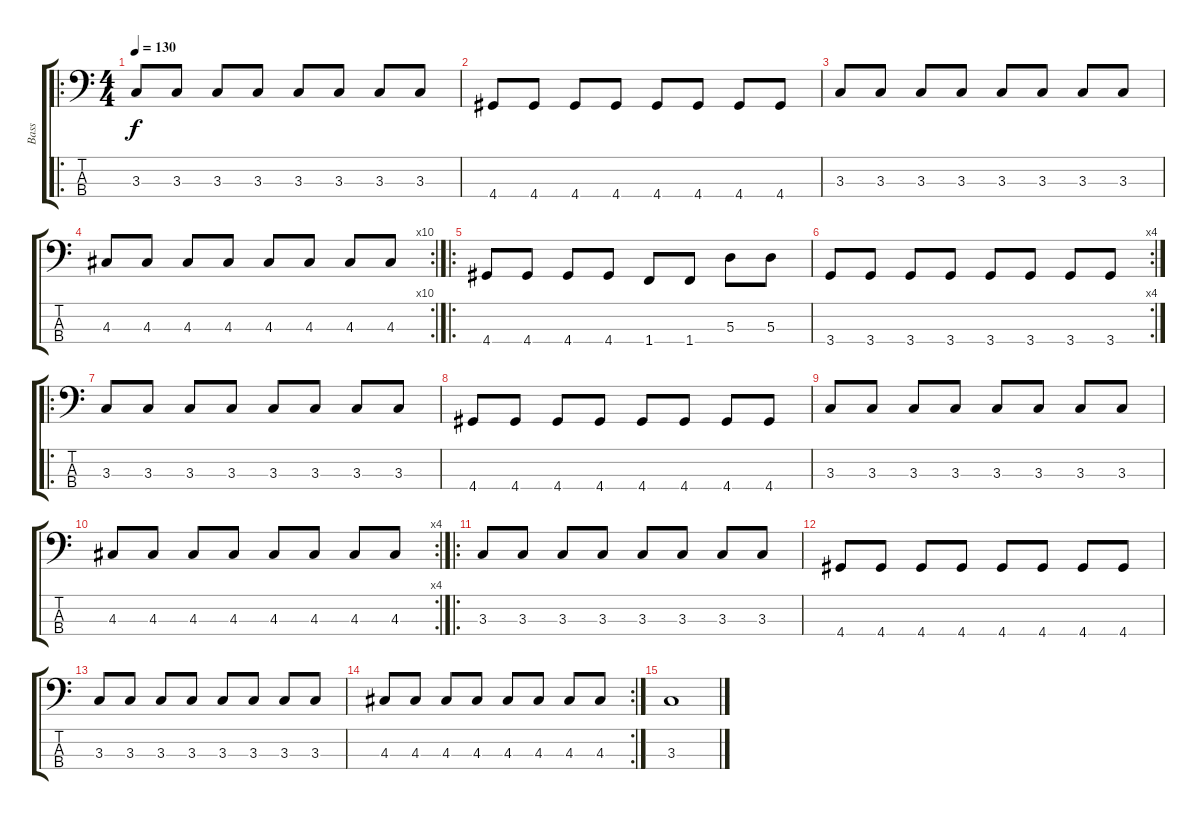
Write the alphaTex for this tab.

\track ("Bass" "Bass") {instrument electricbasspick}
\staff {score tabs}
\tuning (G2 D2 A1 E1) {hide}
\ro
\ts (4 4)
\tempo 130
\clef f4
\ks c
3.3.8{dy f} 3.3.8 3.3.8 3.3.8 3.3.8 3.3.8 3.3.8 3.3.8 |
4.4.8 4.4.8 4.4.8 4.4.8 4.4.8 4.4.8 4.4.8 4.4.8 |
3.3.8 3.3.8 3.3.8 3.3.8 3.3.8 3.3.8 3.3.8 3.3.8 |
\rc 10
4.3.8 4.3.8 4.3.8 4.3.8 4.3.8 4.3.8 4.3.8 4.3.8 |
\ro
4.4.8 4.4.8 4.4.8 4.4.8 1.4.8 1.4.8 5.3.8 5.3.8 |
\rc 4
3.4.8 3.4.8 3.4.8 3.4.8 3.4.8 3.4.8 3.4.8 3.4.8 |
\ro
3.3.8 3.3.8 3.3.8 3.3.8 3.3.8 3.3.8 3.3.8 3.3.8 |
4.4.8 4.4.8 4.4.8 4.4.8 4.4.8 4.4.8 4.4.8 4.4.8 |
3.3.8 3.3.8 3.3.8 3.3.8 3.3.8 3.3.8 3.3.8 3.3.8 |
\rc 4
4.3.8 4.3.8 4.3.8 4.3.8 4.3.8 4.3.8 4.3.8 4.3.8 |
\ro
3.3.8 3.3.8 3.3.8 3.3.8 3.3.8 3.3.8 3.3.8 3.3.8 |
4.4.8 4.4.8 4.4.8 4.4.8 4.4.8 4.4.8 4.4.8 4.4.8 |
3.3.8 3.3.8 3.3.8 3.3.8 3.3.8 3.3.8 3.3.8 3.3.8 |
\rc 2
4.3.8 4.3.8 4.3.8 4.3.8 4.3.8 4.3.8 4.3.8 4.3.8 |
3.3.1
